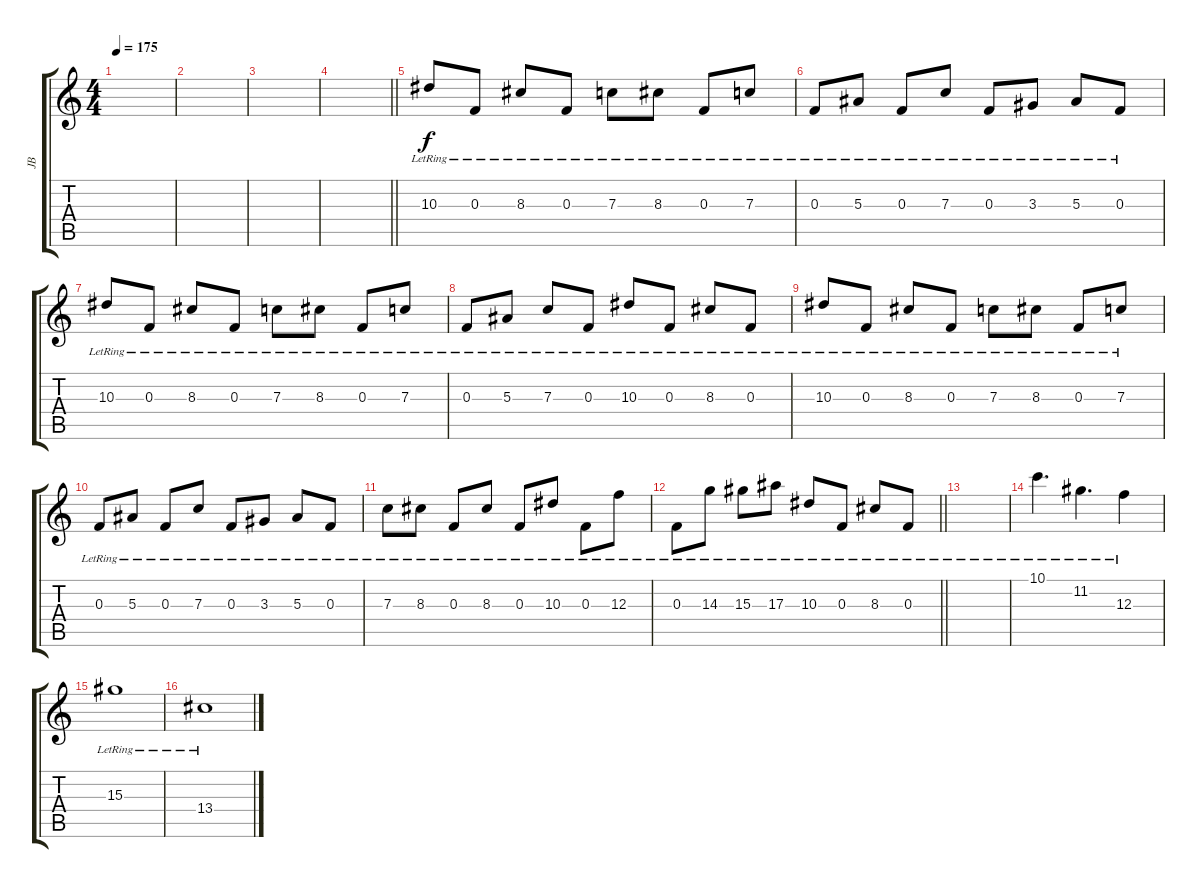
\track ("JB" "JB") {instrument acousticguitarsteel}
\staff {score tabs}
\tuning (D4 A3 F3 C3 G2 C2) {hide}
\ts (4 4)
\section ("" "")
\tempo 175
\clef g2
\ks c
|
|
|
\barLineRight lightlight
|
\section ("" "")
10.3{lr}.8 0.3{lr}.8 8.3{lr}.8 0.3{lr}.8 7.3{lr}.8 8.3{lr}.8 0.3{lr}.8 7.3{lr}.8 |
0.3{lr}.8 5.3{lr}.8 0.3{lr}.8 7.3{lr}.8 0.3{lr}.8 3.3{lr}.8 5.3{lr}.8 0.3{lr}.8 |
10.3{lr}.8 0.3{lr}.8 8.3{lr}.8 0.3{lr}.8 7.3{lr}.8 8.3{lr}.8 0.3{lr}.8 7.3{lr}.8 |
0.3{lr}.8 5.3{lr}.8 7.3{lr}.8 0.3{lr}.8 10.3{lr}.8 0.3{lr}.8 8.3{lr}.8 0.3{lr}.8 |
10.3{lr}.8 0.3{lr}.8 8.3{lr}.8 0.3{lr}.8 7.3{lr}.8 8.3{lr}.8 0.3{lr}.8 7.3{lr}.8 |
0.3{lr}.8 5.3{lr}.8 0.3{lr}.8 7.3{lr}.8 0.3{lr}.8 3.3{lr}.8 5.3{lr}.8 0.3{lr}.8 |
7.3{lr}.8 8.3{lr}.8 0.3{lr}.8 8.3{lr}.8 0.3{lr}.8 10.3{lr}.8 0.3{lr}.8 12.3{lr}.8 |
\barLineRight lightlight
0.3{lr}.8 14.3{lr}.8 15.3{lr}.8 17.3{lr}.8 10.3{lr}.8 0.3{lr}.8 8.3{lr}.8 0.3{lr}.8 |
\section ("" "")
|
10.1{lr}.4{d} 11.2{lr}.4{d} 12.3{lr}.4 |
15.3{lr}.1 |
13.4{lr}.1
